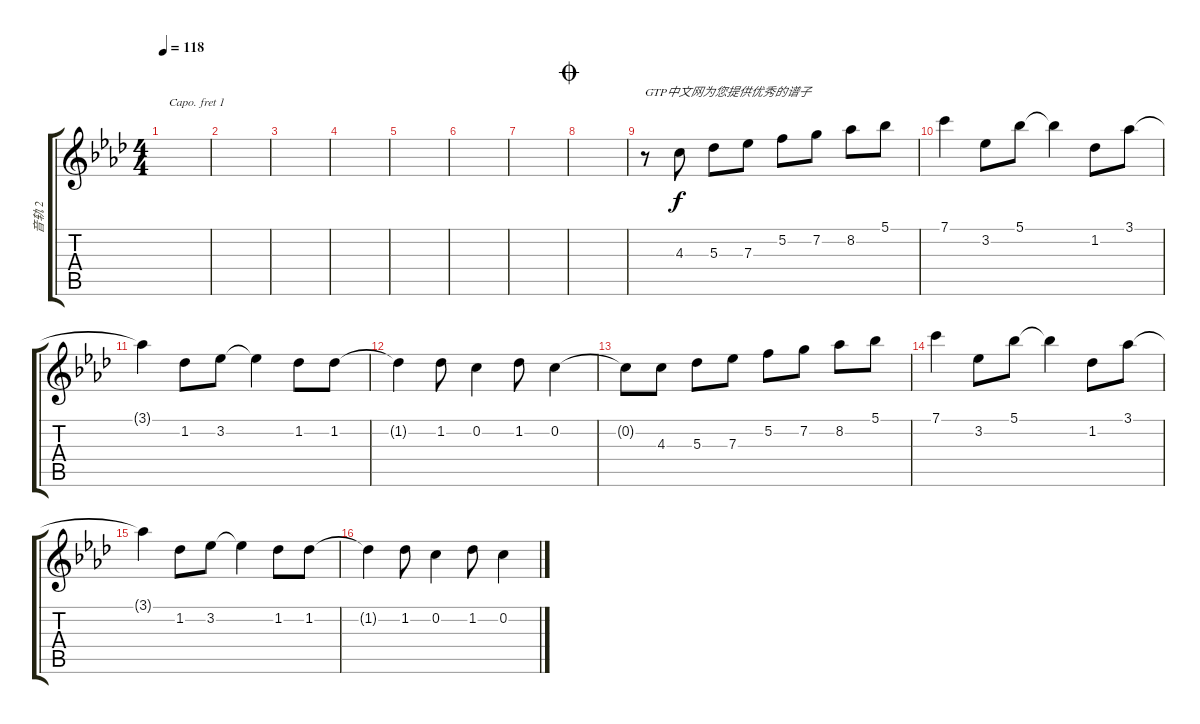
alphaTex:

\track ("音轨 2" "音轨 2") {instrument acousticguitarsteel}
\staff {score tabs}
\capo 1
\tuning (E4 B3 G3 D3 A2 E2) {hide}
\ts (4 4)
\tempo 118
\clef g2
\ks ab
|
|
|
|
|
|
|
\jump coda
|
r.8{txt "GTP中文网为您提供优秀的谱子"} 4.3.8 5.3.8 7.3.8 5.2.8 7.2.8 8.2.8 5.1.8 |
7.1.4 3.2.8 5.1.8 5.1{t}.4 1.2.8 3.1.8 |
3.1{t}.4 1.2.8 3.2.8 3.2{t}.4 1.2.8 1.2.8 |
1.2{t}.4 1.2.8 0.2.4 1.2.8 0.2.4 |
0.2{t}.8 4.3.8 5.3.8 7.3.8 5.2.8 7.2.8 8.2.8 5.1.8 |
7.1.4 3.2.8 5.1.8 5.1{t}.4 1.2.8 3.1.8 |
3.1{t}.4 1.2.8 3.2.8 3.2{t}.4 1.2.8 1.2.8 |
1.2{t}.4 1.2.8 0.2.4 1.2.8 0.2.4
